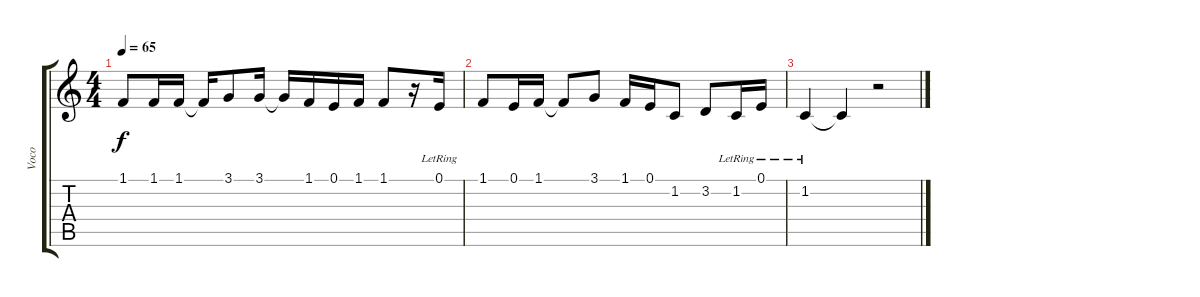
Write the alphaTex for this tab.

\track ("Voco" "Voco") {instrument acousticgrandpiano}
\staff {score tabs}
\tuning (E4 B3 G3 D3 A2 E2) {hide}
\ts (4 4)
\tempo 65
\clef g2
\ks c
1.1.8{dy f} 1.1.16 1.1.16 1.1{t}.16 3.1.8 3.1.16 3.1{t}.16 1.1.16 0.1.16 1.1.16 1.1.8 r.16 0.1{lr}.16 |
1.1.8 0.1.16 1.1.16 1.1{t}.8 3.1.8 1.1.16 0.1.16 1.2.8 3.2.8 1.2{lr}.16 0.1{lr}.16 |
1.2{lr}.4 1.2{t}.4 r.2
